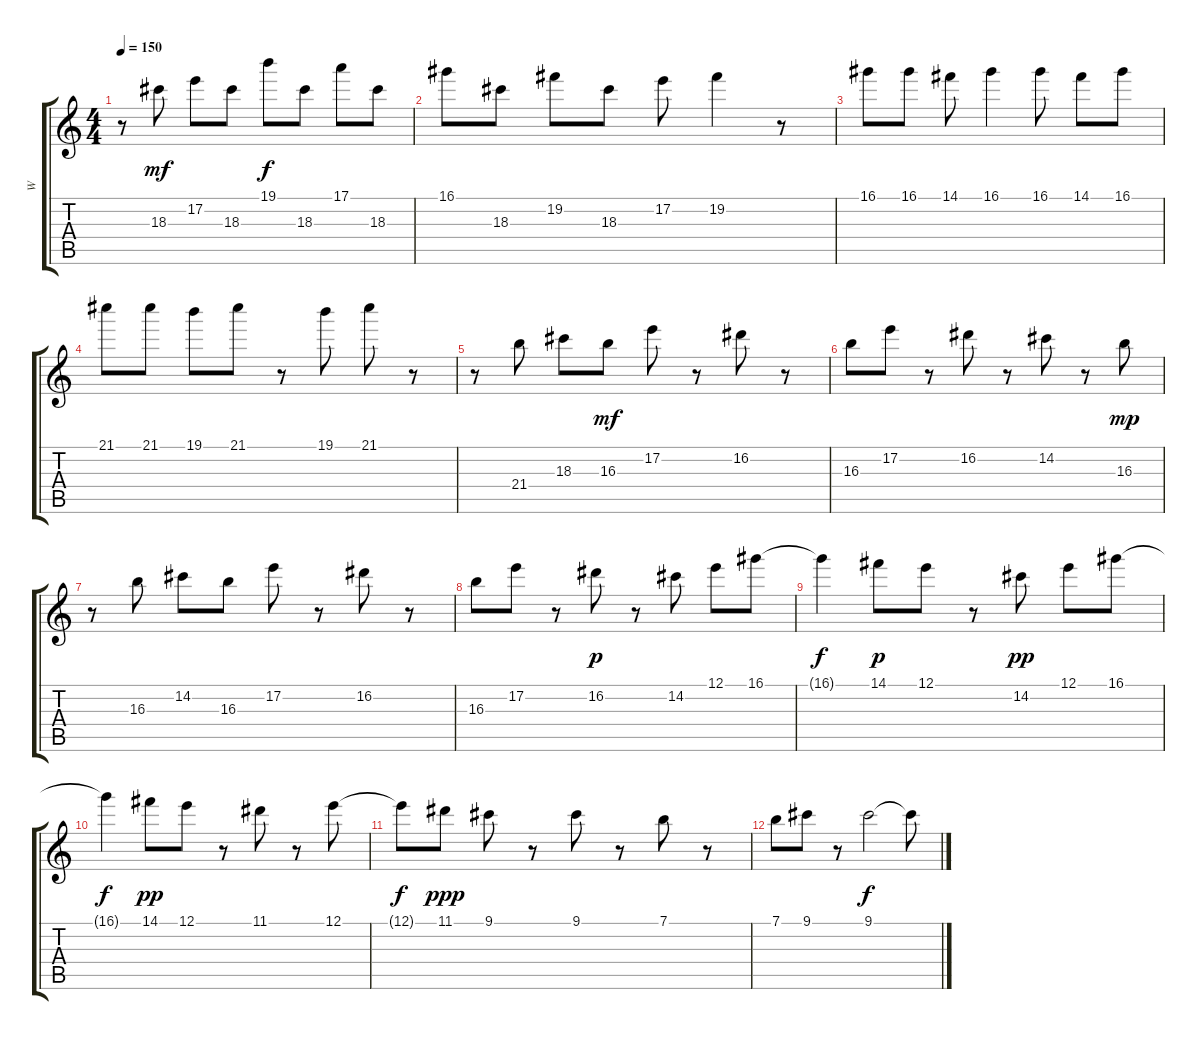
\track ("W" "W") {instrument distortionguitar}
\staff {score tabs}
\tuning (E4 B3 G3 D3 A2 E2) {hide}
\ts (4 4)
\tempo 150
\clef g2
\ks c
r.8{dy mf} 18.3.8 17.2.8 18.3.8 19.1.8{dy f} 18.3.8 17.1.8 18.3.8 |
16.1.8 18.3.8 19.2.8 18.3.8 17.2.8 19.2.4 r.8 |
16.1.8 16.1.8 14.1.8 16.1.4 16.1.8 14.1.8 16.1.8 |
21.1.8 21.1.8 19.1.8 21.1.8 r.8 19.1.8 21.1.8 r.8 |
r.8 21.4.8 18.3.8 16.3.8{dy mf} 17.2.8 r.8 16.2.8 r.8 |
16.3.8 17.2.8 r.8 16.2.8 r.8 14.2.8 r.8 16.3.8{dy mp} |
r.8 16.3.8 14.2.8 16.3.8 17.2.8 r.8 16.2.8 r.8 |
16.3.8 17.2.8 r.8 16.2.8{dy p} r.8 14.2.8 12.1.8 16.1.8 |
16.1{t}.4{dy f} 14.1.8{dy p} 12.1.8 r.8 14.2.8{dy pp} 12.1.8 16.1.8 |
16.1{t}.4{dy f} 14.1.8{dy pp} 12.1.8 r.8 11.1.8 r.8 12.1.8 |
12.1{t}.8{dy f} 11.1.8{dy ppp} 9.1.8 r.8 9.1.8 r.8 7.1.8 r.8 |
7.1.8 9.1.8 r.8 9.1.2{dy f} 9.1{t}.8
